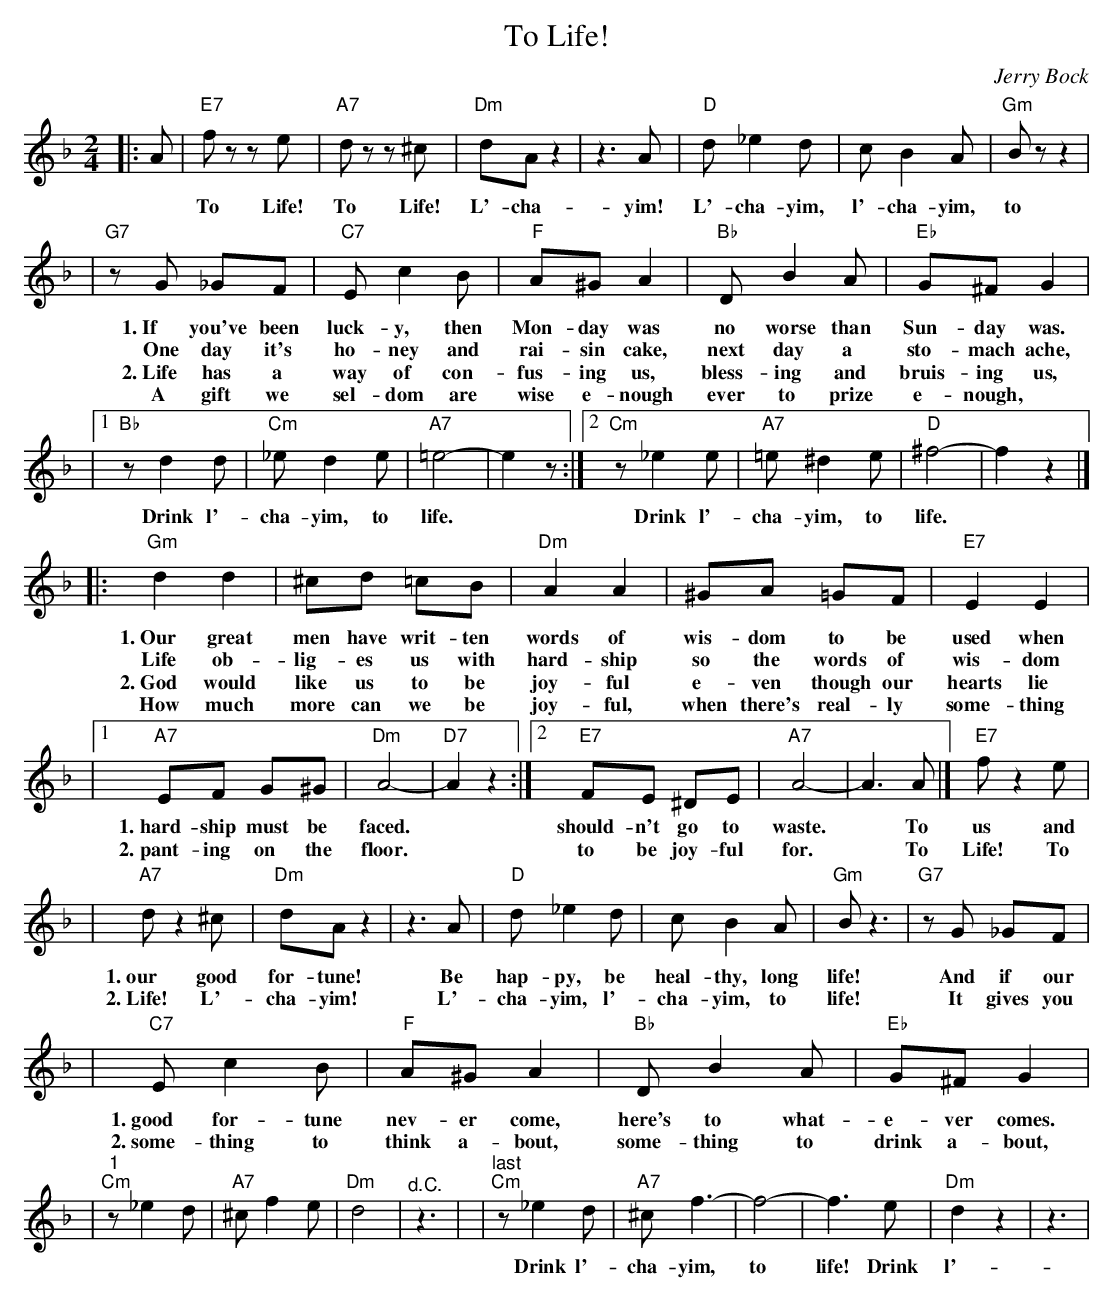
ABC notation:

X:1
T: To Life!
C: Jerry Bock
M: 2/4
L: 1/8
K: Dm
|:A \
| "E7"fz ze | "A7"dz z^c | "Dm"dA z2 | z3 A | "D"d _e2 d | c B2 A | "Gm"Bz z2 |
w: To Life! To Life! L'-cha-yim! L'-cha-yim, l'-cha-yim, to life!
| "G7"zG _GF | "C7"E c2 B | "F"A^G A2 | "Bb"D B2 A | "Eb"G^F G2 |
w: 1.~If you've been luck-y, then Mon-day was no worse than Sun-day was.
w:    One day it's ho-ney and rai-sin cake, next day a sto-mach ache,
w: 2.~Life has a way of con-fus-ing us, bless-ing and bruis-ing us,
w:    A gift we sel-dom are wise e-nough ever to prize e-nough,
|1 "Bb"z d2 d | "Cm"_e d2 e | "A7"=e4- | e2 z :|2 "Cm"z_e2 e | "A7"=e ^d2 e | "D"^f4- | f2 z2 |]
w:Drink l'-cha-yim, to life.* Drink l'-cha-yim, to life.
|: "Gm"d2 d2 | ^cd =cB | "Dm"A2 A2 | ^GA =GF | "E7"E2 E2 |
w: 1.~Our great men have writ-ten words of wis-dom to be used when
w: Life ob-lig-es us with hard-ship so the words of wis-dom
w: 2.~God would like us to be joy-ful e-ven though our hearts lie
w: How much more can we be joy-ful, when there's real-ly some-thing
|1 "A7"EF G^G | "Dm"A4- | "D7"A2 z2 :|2 "E7"FE ^DE | "A7"A4- | A3 A |] "E7"f z2 e |
w: 1.~hard-ship must be faced.* should-n't go to waste.* To us and
w: 2.~pant-ing on the floor.* to be joy-ful for.* To Life! To
| "A7"d z2 ^c | "Dm"dA z2 | z3 A | "D"d _e2 d | c B2 A | "Gm"B z3 | "G7"zG _GF |
w: 1.~our good for-tune! Be hap-py, be heal-thy, long life! And if our
w: 2.~Life! L'-cha-yim! L'-cha-yim, l'-cha-yim, to life! It gives you
| "C7"E c2 B | "F"A^G A2 | "Bb"D B2 A | "Eb"G^F G2 |
w: 1.~good for-tune nev-er come, here's to what-e-ver comes.
w: 2.~some-thing to think a-bout, some-thing to drink a-bout,
|"^1" "Cm"z_e2 d | "A7"^c f2 e | "Dm"d4 | "^d.C."z3 |\
|"^last" "Cm"z_e2 d | "A7"^c f3- | f4- | f3 e | "Dm"d2 z2 | z3 |
w: Drink l'-cha-yim, to life!  Drink l'-cha-yim,** to life!
